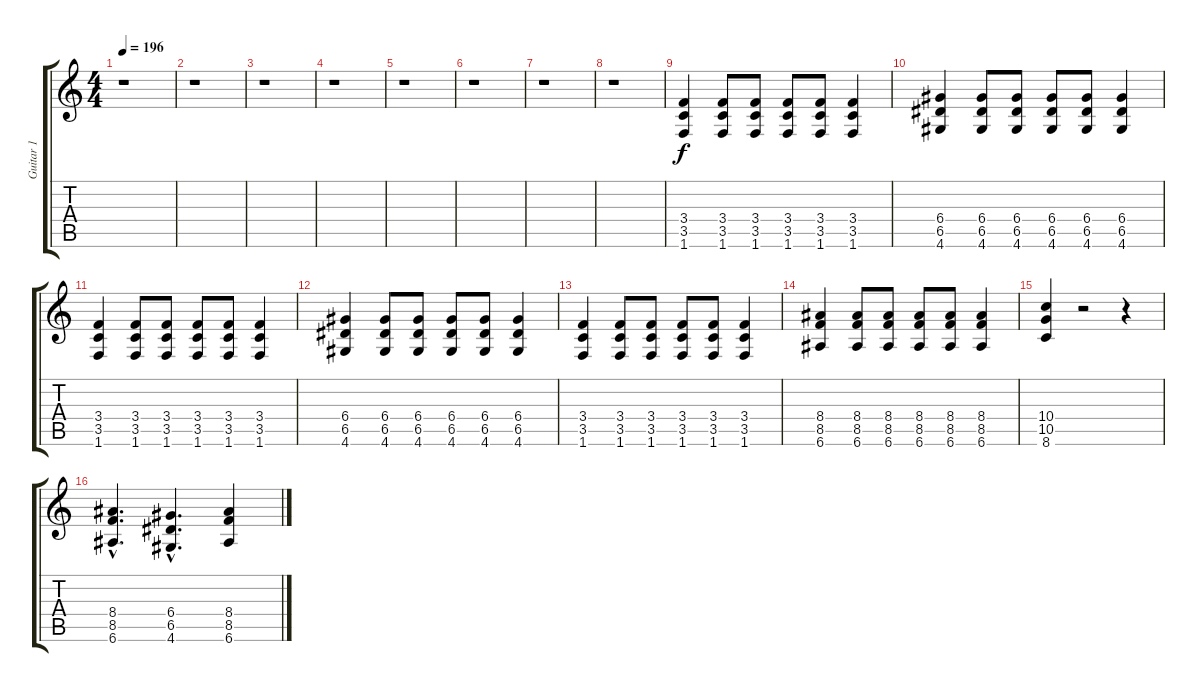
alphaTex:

\track ("Guitar 1" "Guitar 1") {instrument distortionguitar}
\staff {score tabs}
\tuning (E4 B3 G3 D3 A2 E2) {hide}
\ts (4 4)
\tempo 196
\clef g2
\ks c
r.1{dy f instrument distortionguitar} |
r.1 |
r.1 |
r.1 |
r.1 |
r.1 |
r.1 |
r.1 |
(3.4 3.5 1.6).4 (3.4 3.5 1.6).8 (3.4 3.5 1.6).8 (3.4 3.5 1.6).8 (3.4 3.5 1.6).8 (3.4 3.5 1.6).4 |
(6.4 6.5 4.6).4 (6.4 6.5 4.6).8 (6.4 6.5 4.6).8 (6.4 6.5 4.6).8 (6.4 6.5 4.6).8 (6.4 6.5 4.6).4 |
(3.4 3.5 1.6).4 (3.4 3.5 1.6).8 (3.4 3.5 1.6).8 (3.4 3.5 1.6).8 (3.4 3.5 1.6).8 (3.4 3.5 1.6).4 |
(6.4 6.5 4.6).4 (6.4 6.5 4.6).8 (6.4 6.5 4.6).8 (6.4 6.5 4.6).8 (6.4 6.5 4.6).8 (6.4 6.5 4.6).4 |
(3.4 3.5 1.6).4 (3.4 3.5 1.6).8 (3.4 3.5 1.6).8 (3.4 3.5 1.6).8 (3.4 3.5 1.6).8 (3.4 3.5 1.6).4 |
(8.4 8.5 6.6).4 (8.4 8.5 6.6).8 (8.4 8.5 6.6).8 (8.4 8.5 6.6).8 (8.4 8.5 6.6).8 (8.4 8.5 6.6).4 |
(10.4 10.5 8.6).4 r.2 r.4 |
(8.4{hac} 8.5{hac} 6.6{hac}).4{d} (6.4{hac} 6.5{hac} 4.6{hac}).4{d} (8.4 8.5 6.6).4
